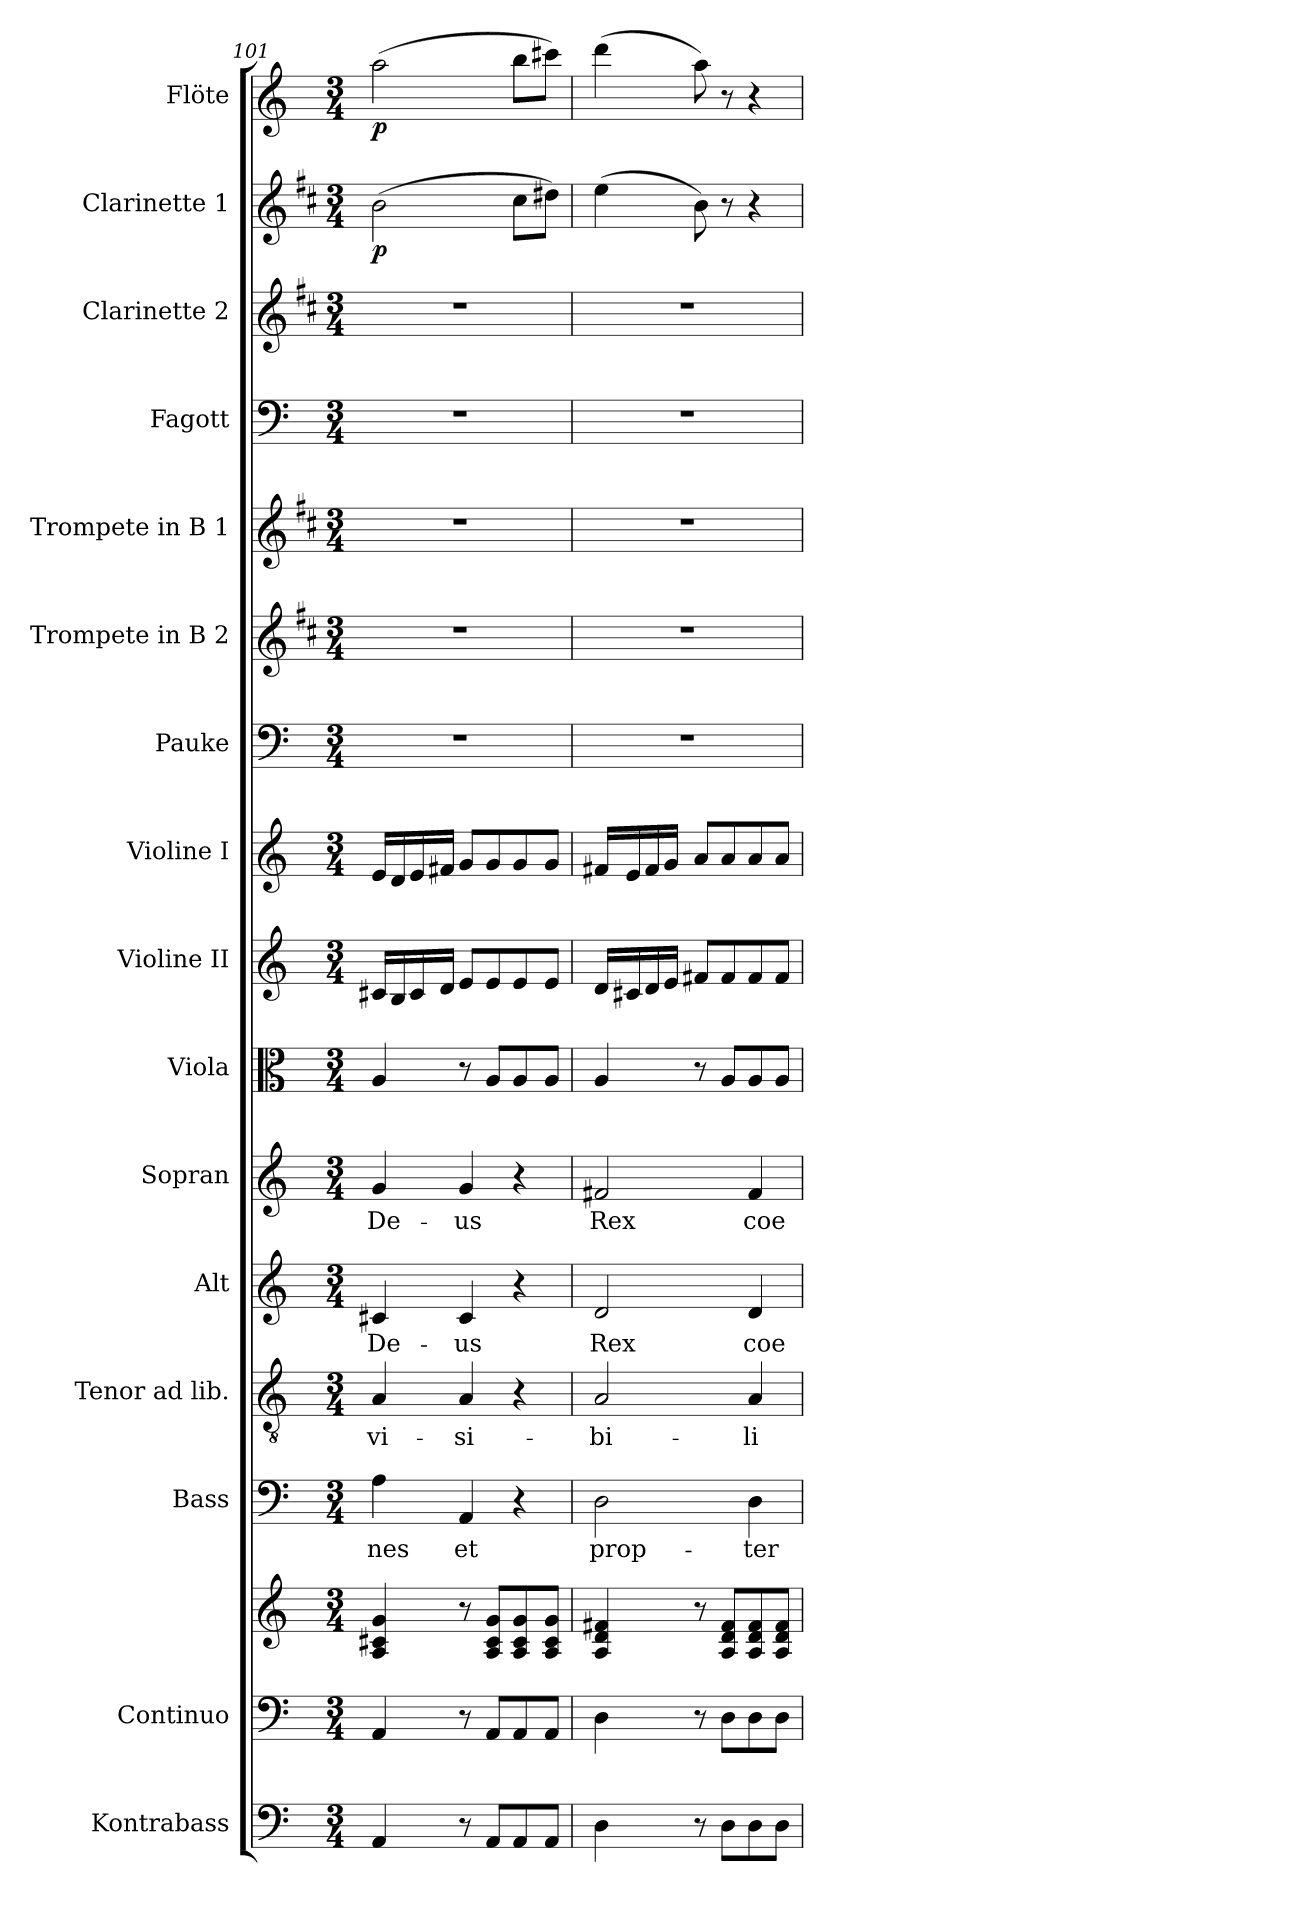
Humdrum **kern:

**kern	**kern	**kern	**kern	**text	**kern	**text	**kern	**text	**kern	**text	**kern	**kern	**kern	**kern	**kern	**kern	**kern	**kern	**kern	**dynam	**kern	**dynam
*part16	*part15	*part15	*part14	*part14	*part13	*part13	*part12	*part12	*part11	*part11	*part10	*part9	*part8	*part7	*part6	*part5	*part4	*part3	*part2	*part2	*part1	*part1
*staff17	*staff16	*staff15	*staff14	*staff14	*staff13	*staff13	*staff12	*staff12	*staff11	*staff11	*staff10	*staff9	*staff8	*staff7	*staff6	*staff5	*staff4	*staff3	*staff2	*staff2	*staff1	*staff1
*I"Kontrabass	*I"Continuo	*	*I"Bass	*	*I"Tenor ad lib.	*	*I"Alt	*	*I"Sopran	*	*I"Viola	*I"Violine II	*I"Violine I	*I"Pauke	*I"Trompete in B 2	*I"Trompete in B 1	*I"Fagott	*I"Clarinette 2	*I"Clarinette 1	*	*I"Flöte	*
*I'Kb.	*I'cont.	*	*I'B	*	*I'T	*	*I'A	*	*I'S	*	*I'Vla.	*I'Vl. II	*I'Vl. I	*I'Pk.	*	*	*I'Fg.	*I'Cl. 2	*I'Cl. 1	*	*I'Fl.	*
*clefF4	*clefF4	*clefG2	*clefF4	*	*clefGv2	*	*clefG2	*	*clefG2	*	*clefC3	*clefG2	*clefG2	*clefF4	*clefG2	*clefG2	*clefF4	*clefG2	*clefG2	*	*clefG2	*
*ITrd7c12	*	*	*	*	*	*	*	*	*	*	*	*	*	*	*ITrd1c2	*ITrd1c2	*	*ITrd1c2	*ITrd1c2	*	*	*
*k[]	*k[]	*k[]	*k[]	*	*k[]	*	*k[]	*	*k[]	*	*k[]	*k[]	*k[]	*k[]	*k[]	*k[]	*k[]	*k[]	*k[]	*	*k[]	*
*C:	*C:	*C:	*C:	*	*C:	*	*C:	*	*C:	*	*C:	*C:	*C:	*C:	*C:	*C:	*C:	*C:	*C:	*	*C:	*
*M3/4	*M3/4	*M3/4	*M3/4	*	*M3/4	*	*M3/4	*	*M3/4	*	*M3/4	*M3/4	*M3/4	*M3/4	*M3/4	*M3/4	*M3/4	*M3/4	*M3/4	*	*M3/4	*
=101	=101	=101	=101	=101	=101	=101	=101	=101	=101	=101	=101	=101	=101	=101	=101	=101	=101	=101	=101	=101	=101	=101
!	!	!	!	!LO:LY:b	!	!LO:LY:b	!	!LO:LY:b	!	!LO:LY:b	!	!	!	!	!	!	!	!	!	!LO:DY:b	!	!LO:DY:b
4AAA/	4AA/	4A/ 4c#X/ 4g/	4A\	-nes	4A/	-vi-	4c#X/	De-	4g/	De-	4A/	16c#X/LL	16e/LL	2.r	2.r	2.r	2.r	2.r	(>2a\	p	(>2aa\	p
.	.	.	.	.	.	.	.	.	.	.	.	16B/	16d/	.	.	.	.	.	.	.	.	.
.	.	.	.	.	.	.	.	.	.	.	.	16c#/	16e/	.	.	.	.	.	.	.	.	.
.	.	.	.	.	.	.	.	.	.	.	.	16d/JJ	16f#X/JJ	.	.	.	.	.	.	.	.	.
!	!	!	!	!LO:LY:b	!	!LO:LY:b	!	!LO:LY:b	!	!LO:LY:b	!	!	!	!	!	!	!	!	!	!	!	!
8r	8r	8r	4AA/	et	4A/	-si-	4c#/	-us	4g/	-us	8r	8e/L	8g/L	.	.	.	.	.	.	.	.	.
8AAA/L	8AA/L	8A/ 8c#/ 8g/L	.	.	.	.	.	.	.	.	8A/L	8e/	8g/	.	.	.	.	.	.	.	.	.
8AAA/	8AA/	8A/ 8c#/ 8g/	4r	.	4r	.	4r	.	4r	.	8A/	8e/	8g/	.	.	.	.	.	8b\L	.	8bb\L	.
8AAA/J	8AA/J	8A/ 8c#/ 8g/J	.	.	.	.	.	.	.	.	8A/J	8e/J	8g/J	.	.	.	.	.	8cc#X\J)	.	8ccc#X\J)	.
=102	=102	=102	=102	=102	=102	=102	=102	=102	=102	=102	=102	=102	=102	=102	=102	=102	=102	=102	=102	=102	=102	=102
!	!	!	!	!LO:LY:b	!	!LO:LY:b	!	!LO:LY:b	!	!LO:LY:b	!	!	!	!	!	!	!	!	!	!	!	!
4DD\	4D\	4A/ 4d/ 4f#X/	2D\	prop-	2A/	-bi-	2d/	Rex	2f#X/	Rex	4A/	16d/LL	16f#X/LL	2.r	2.r	2.r	2.r	2.r	(>4dd\	.	(>4ddd\	.
.	.	.	.	.	.	.	.	.	.	.	.	16c#X/	16e/	.	.	.	.	.	.	.	.	.
.	.	.	.	.	.	.	.	.	.	.	.	16d/	16f#/	.	.	.	.	.	.	.	.	.
.	.	.	.	.	.	.	.	.	.	.	.	16e/JJ	16g/JJ	.	.	.	.	.	.	.	.	.
8r	8r	8r	.	.	.	.	.	.	.	.	8r	8f#X/L	8a/L	.	.	.	.	.	8a\)	.	8aa\)	.
8DD\L	8D\L	8A/ 8d/ 8f#/L	.	.	.	.	.	.	.	.	8A/L	8f#/	8a/	.	.	.	.	.	8r	.	8r	.
!	!	!	!	!LO:LY:b	!	!LO:LY:b	!	!LO:LY:b	!	!LO:LY:b	!	!	!	!	!	!	!	!	!	!	!	!
8DD\	8D\	8A/ 8d/ 8f#/	4D\	-ter	4A/	-li-	4d/	coe-	4f#/	coe-	8A/	8f#/	8a/	.	.	.	.	.	4r	.	4r	.
8DD\J	8D\J	8A/ 8d/ 8f#/J	.	.	.	.	.	.	.	.	8A/J	8f#/J	8a/J	.	.	.	.	.	.	.	.	.
=	=	=	=	=	=	=	=	=	=	=	=	=	=	=	=	=	=	=	=	=	=	=
*-	*-	*-	*-	*-	*-	*-	*-	*-	*-	*-	*-	*-	*-	*-	*-	*-	*-	*-	*-	*-	*-	*-
